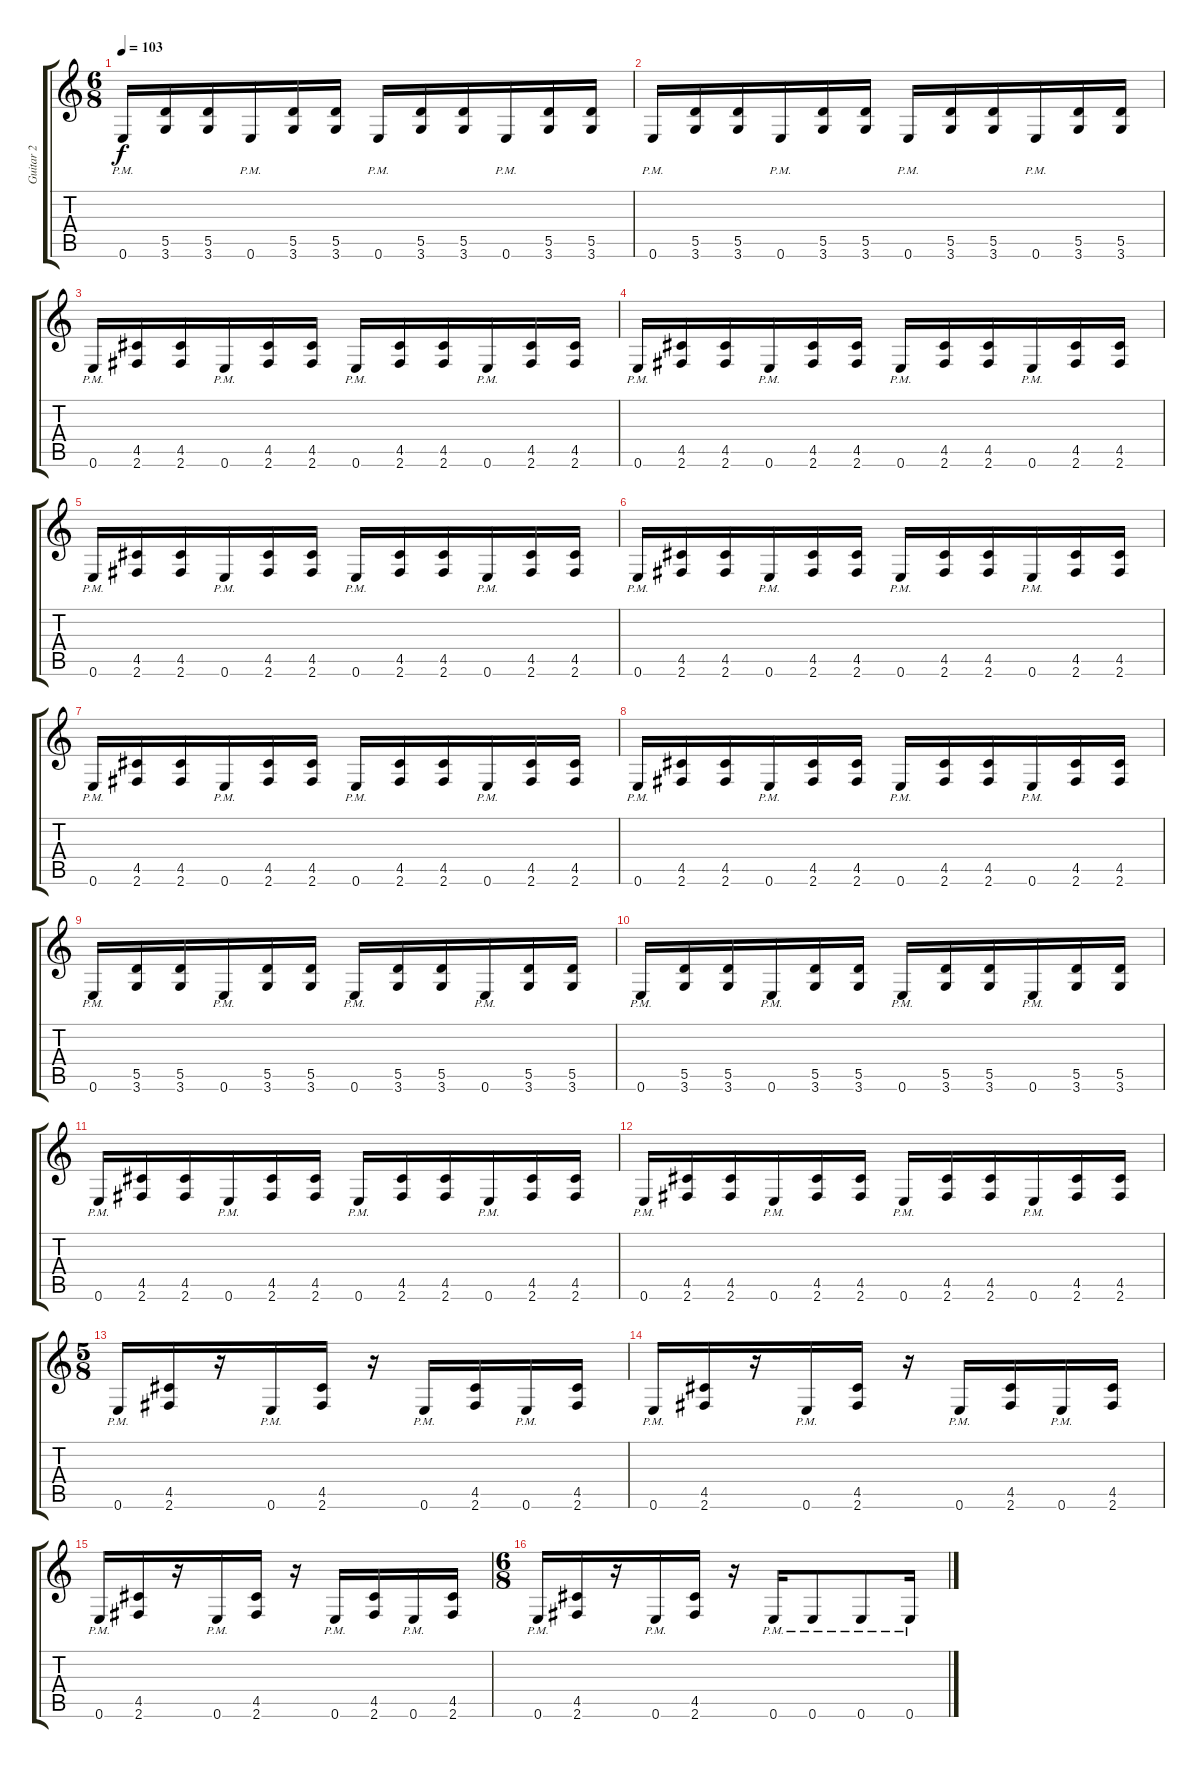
\track ("Guitar 2" "Guitar 2") {instrument distortionguitar}
\staff {score tabs}
\tuning (E4 B3 G3 D3 A2 E2) {hide}
\ts (6 8)
\tempo 103
\clef g2
\ks c
0.6{pm}.16{dy f} (5.5 3.6).16 (5.5 3.6).16 0.6{pm}.16 (5.5 3.6).16 (5.5 3.6).16 0.6{pm}.16 (5.5 3.6).16 (5.5 3.6).16 0.6{pm}.16 (5.5 3.6).16 (5.5 3.6).16 |
0.6{pm}.16 (5.5 3.6).16 (5.5 3.6).16 0.6{pm}.16 (5.5 3.6).16 (5.5 3.6).16 0.6{pm}.16 (5.5 3.6).16 (5.5 3.6).16 0.6{pm}.16 (5.5 3.6).16 (5.5 3.6).16 |
0.6{pm}.16 (4.5 2.6).16 (4.5 2.6).16 0.6{pm}.16 (4.5 2.6).16 (4.5 2.6).16 0.6{pm}.16 (4.5 2.6).16 (4.5 2.6).16 0.6{pm}.16 (4.5 2.6).16 (4.5 2.6).16 |
0.6{pm}.16 (4.5 2.6).16 (4.5 2.6).16 0.6{pm}.16 (4.5 2.6).16 (4.5 2.6).16 0.6{pm}.16 (4.5 2.6).16 (4.5 2.6).16 0.6{pm}.16 (4.5 2.6).16 (4.5 2.6).16 |
0.6{pm}.16 (4.5 2.6).16 (4.5 2.6).16 0.6{pm}.16 (4.5 2.6).16 (4.5 2.6).16 0.6{pm}.16 (4.5 2.6).16 (4.5 2.6).16 0.6{pm}.16 (4.5 2.6).16 (4.5 2.6).16 |
0.6{pm}.16 (4.5 2.6).16 (4.5 2.6).16 0.6{pm}.16 (4.5 2.6).16 (4.5 2.6).16 0.6{pm}.16 (4.5 2.6).16 (4.5 2.6).16 0.6{pm}.16 (4.5 2.6).16 (4.5 2.6).16 |
0.6{pm}.16 (4.5 2.6).16 (4.5 2.6).16 0.6{pm}.16 (4.5 2.6).16 (4.5 2.6).16 0.6{pm}.16 (4.5 2.6).16 (4.5 2.6).16 0.6{pm}.16 (4.5 2.6).16 (4.5 2.6).16 |
0.6{pm}.16 (4.5 2.6).16 (4.5 2.6).16 0.6{pm}.16 (4.5 2.6).16 (4.5 2.6).16 0.6{pm}.16 (4.5 2.6).16 (4.5 2.6).16 0.6{pm}.16 (4.5 2.6).16 (4.5 2.6).16 |
0.6{pm}.16 (5.5 3.6).16 (5.5 3.6).16 0.6{pm}.16 (5.5 3.6).16 (5.5 3.6).16 0.6{pm}.16 (5.5 3.6).16 (5.5 3.6).16 0.6{pm}.16 (5.5 3.6).16 (5.5 3.6).16 |
0.6{pm}.16 (5.5 3.6).16 (5.5 3.6).16 0.6{pm}.16 (5.5 3.6).16 (5.5 3.6).16 0.6{pm}.16 (5.5 3.6).16 (5.5 3.6).16 0.6{pm}.16 (5.5 3.6).16 (5.5 3.6).16 |
0.6{pm}.16 (4.5 2.6).16 (4.5 2.6).16 0.6{pm}.16 (4.5 2.6).16 (4.5 2.6).16 0.6{pm}.16 (4.5 2.6).16 (4.5 2.6).16 0.6{pm}.16 (4.5 2.6).16 (4.5 2.6).16 |
0.6{pm}.16 (4.5 2.6).16 (4.5 2.6).16 0.6{pm}.16 (4.5 2.6).16 (4.5 2.6).16 0.6{pm}.16 (4.5 2.6).16 (4.5 2.6).16 0.6{pm}.16 (4.5 2.6).16 (4.5 2.6).16 |
\ts (5 8)
0.6{pm}.16 (4.5 2.6).16 r.16 0.6{pm}.16 (4.5 2.6).16 r.16 0.6{pm}.16 (4.5 2.6).16 0.6{pm}.16 (4.5 2.6).16 |
0.6{pm}.16 (4.5 2.6).16 r.16 0.6{pm}.16 (4.5 2.6).16 r.16 0.6{pm}.16 (4.5 2.6).16 0.6{pm}.16 (4.5 2.6).16 |
0.6{pm}.16 (4.5 2.6).16 r.16 0.6{pm}.16 (4.5 2.6).16 r.16 0.6{pm}.16 (4.5 2.6).16 0.6{pm}.16 (4.5 2.6).16 |
\ts (6 8)
0.6{pm}.16 (4.5 2.6).16 r.16 0.6{pm}.16 (4.5 2.6).16 r.16 0.6{pm}.16 0.6{pm}.8 0.6{pm}.8 0.6{pm}.16
